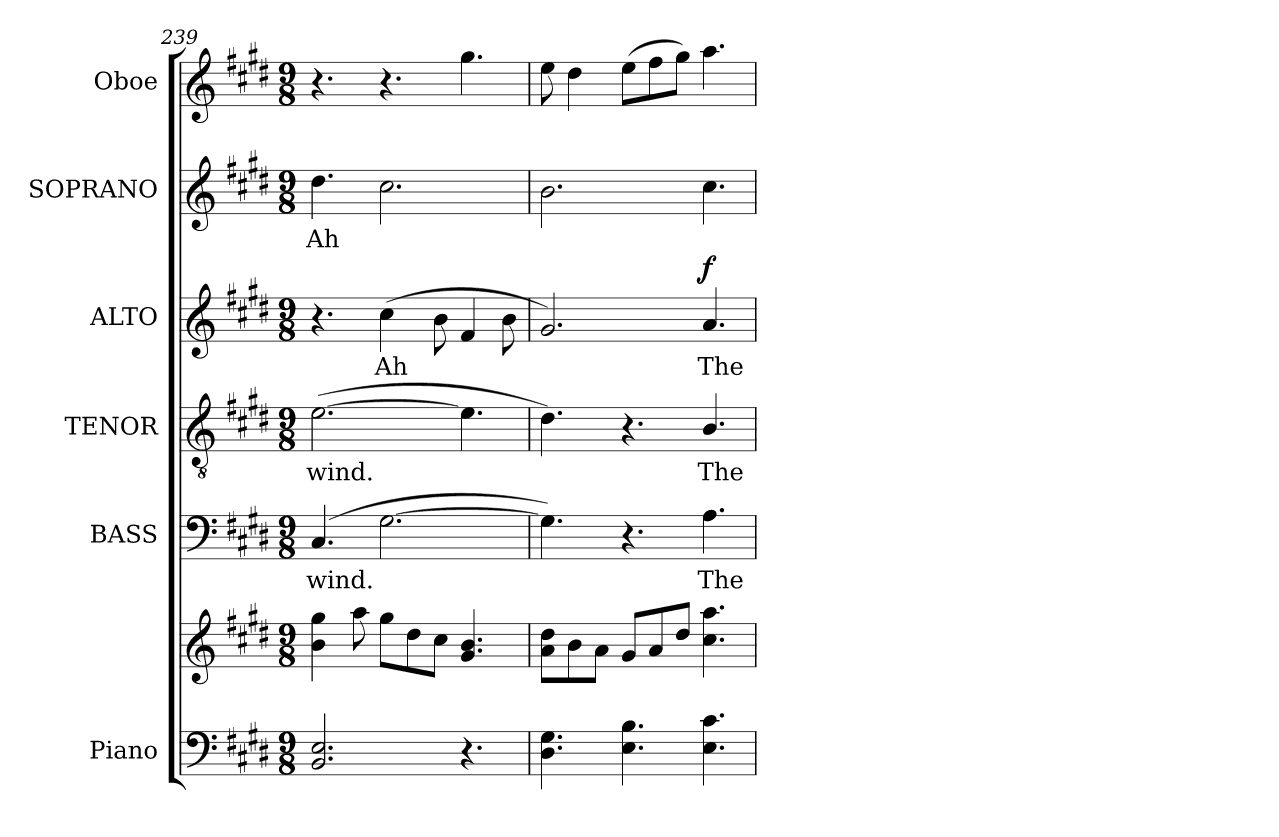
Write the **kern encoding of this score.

**kern	**kern	**kern	**text	**kern	**text	**kern	**text	**dynam	**kern	**text	**kern
*part6	*part6	*part5	*part5	*part4	*part4	*part3	*part3	*part3	*part2	*part2	*part1
*staff7	*staff6	*staff5	*staff5	*staff4	*staff4	*staff3	*staff3	*staff3	*staff2	*staff2	*staff1
*I"Piano	*	*I"BASS	*	*I"TENOR	*	*I"ALTO	*	*	*I"SOPRANO	*	*I"Oboe
*I'Pno.	*	*I'B.	*	*I'T.	*	*I'A.	*	*	*I'S.	*	*I'Ob.
!!LO:PB:g=z
*clefF4	*clefG2	*clefF4	*	*clefGv2	*	*clefG2	*	*	*clefG2	*	*clefG2
*	*	*	*	*ITrd7c12	*	*	*	*	*	*	*
*k[f#c#g#d#]	*k[f#c#g#d#]	*k[f#c#g#d#]	*	*k[f#c#g#d#]	*	*k[f#c#g#d#]	*	*	*k[f#c#g#d#]	*	*k[f#c#g#d#]
*E:	*E:	*E:	*	*E:	*	*E:	*	*	*E:	*	*E:
*M9/8	*M9/8	*M9/8	*	*M9/8	*	*M9/8	*	*	*M9/8	*	*M9/8
=239	=239	=239	=239	=239	=239	=239	=239	=239	=239	=239	=239
!	!	!	!LO:LY:b:color=#000000	!	!	!	!	!	!	!	!
!	!	!	!	!	!LO:LY:b:color=#000000	!	!	!	!	!	!
!	!	!	!	!	!	!	!	!	!	!LO:LY:b:color=#000000	!
2.BBi/ 2.Ei	4bi\ 4gg#i	(4.C#i/	wind.	([2.Ei\	wind.	4.r	.	.	4.dd#i\	Ah	4.r
.	8aai\	.	.	.	.	.	.	.	.	.	.
!	!	!	!	!	!	!	!LO:LY:b:color=#000000	!	!	!	!
.	8gg#i\L	[2.G#i\	.	.	.	(4cc#i\	Ah	.	2.cc#i\	.	4.r
.	8dd#i\	.	.	.	.	.	.	.	.	.	.
.	8cc#i\J	.	.	.	.	8bi\	.	.	.	.	.
4.r	4.g#i/ 4.bi	.	.	4.Ei\]	.	4f#i/	.	.	.	.	4.gg#i\
.	.	.	.	.	.	8bi\	.	.	.	.	.
=240	=240	=240	=240	=240	=240	=240	=240	=240	=240	=240	=240
4.D#i\ 4.G#i	8ai\ 8dd#iL	4.G#i\])	.	4.D#i\)	.	2.g#i/)	.	.	2.bi\	.	8eei\
.	8bi\	.	.	.	.	.	.	.	.	.	4dd#i\
.	8ai\J	.	.	.	.	.	.	.	.	.	.
4.Ei\ 4.Bi	8g#i/L	4.r	.	4.r	.	.	.	.	.	.	(8eei\L
.	8ai/	.	.	.	.	.	.	.	.	.	8ff#i\
.	8dd#i/J	.	.	.	.	.	.	.	.	.	8gg#i\J)
!	!	!	!LO:LY:b:color=#000000	!	!	!	!	!	!	!	!
!	!	!	!	!	!LO:LY:b:color=#000000	!	!	!	!	!	!
!	!	!	!	!	!	!	!LO:LY:b:color=#000000	!	!	!	!
4.Ei\ 4.c#i	4.cc#i\ 4.aai	4.Ai\	The	4.BBi/	The	4.ai/	The	f	4.cc#i\	.	4.aai\
=	=	=	=	=	=	=	=	=	=	=	=
*-	*-	*-	*-	*-	*-	*-	*-	*-	*-	*-	*-
